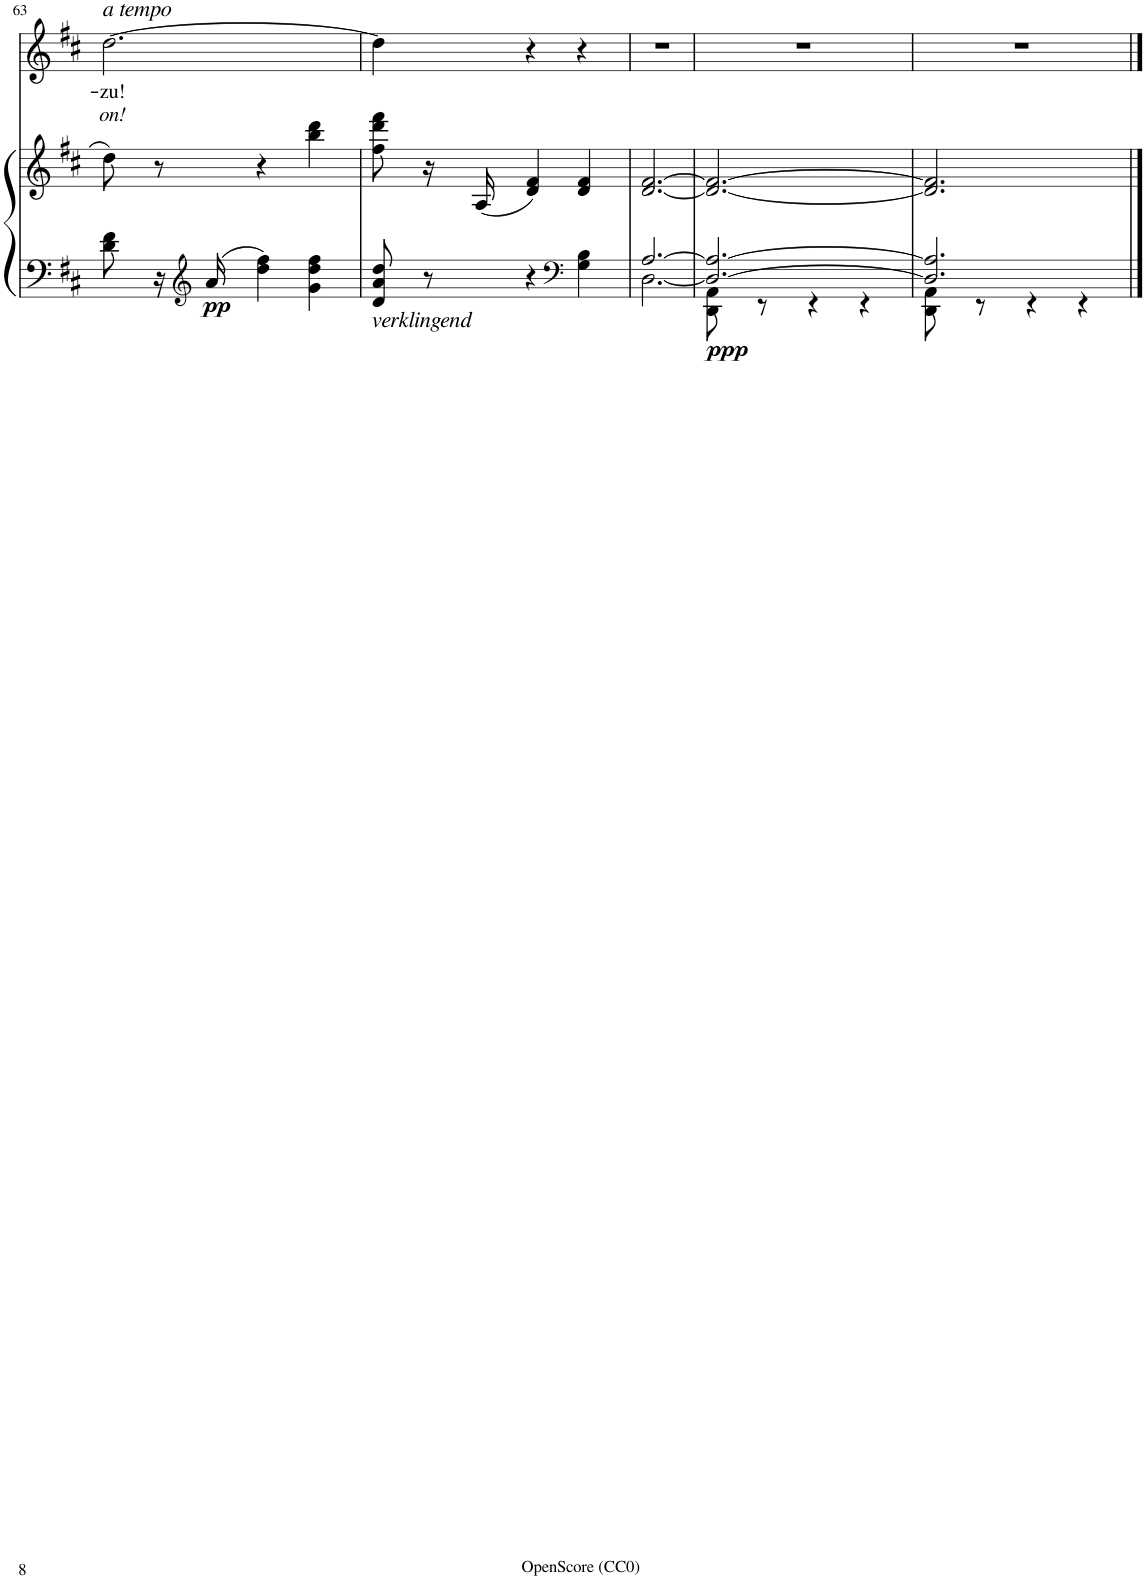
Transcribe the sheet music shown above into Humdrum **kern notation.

**kern	**kern	**dynam	**kern	**text	**text
*part2	*part2	*part2	*part1	*part1	*part1
*staff3	*staff2	*staff2/3	*staff1	*staff1	*staff1
*I"Piano	*	*	*I"Voice	*	*
*I'Pno	*	*	*	*	*
!!LO:PB:g=z
*clefF4	*clefG2	*	*clefG2	*	*
*k[f#c#]	*k[f#c#]	*	*k[f#c#]	*	*
*M3/4	*M3/4	*	*M3/4	*	*
=63	=63	=63	=63	=63	=63
!	!	!	!LO:TX:a:i:t=a tempo	!	!
!	!	!	!	!LO:LY:b	!LO:LY:b
8d\ 8f#\	8dd\	.	[2.dd\	zu!	on!
16r	8r	.	.	.	.
*clefG2	*	*	*	*	*
!	!	!LO:DY:b=2	!	!	!
16a/	.	pp	.	.	.
4dd\ 4ff#\	4r	.	.	.	.
4g\ 4dd\ 4ff#\	4bb\ 4ddd\	.	.	.	.
=64	=64	=64	=64	=64	=64
!LO:TX:b:i:t=verklingend	!	!	!	!	!
8d/ 8a/ 8dd/	8ff#\ 8ddd\ 8fff#\	.	4dd\]	.	.
8r	16r	.	.	.	.
.	(16A/	.	.	.	.
4r	4d/ 4f#/)	.	4r	.	.
*clefF4	*	*	*	*	*
4G\ 4B\	4d/ 4f#/	.	4r	.	.
=65	=65	=65	=65	=65	=65
*^	*	*	*	*	*
[2.A/	[2.D\	[2.d/ [2.f#/	.	2.r	.	.
=66	=66	=66	=66	=66	=66	=66
!	!	!	!LO:DY:b=2	!	!	!
2.D/_ 2.A/_	8DD\ 8AA\	2.d/_ 2.f#/_	ppp	2.r	.	.
.	8r	.	.	.	.	.
.	4r	.	.	.	.	.
.	4r	.	.	.	.	.
=67	=67	=67	=67	=67	=67	=67
2.D/] 2.A/]	8DD\ 8AA\	2.d/] 2.f#/]	.	2.r	.	.
.	8r	.	.	.	.	.
.	4r	.	.	.	.	.
.	4r	.	.	.	.	.
*v	*v	*	*	*	*	*
==	==	==	==	==	==
*-	*-	*-	*-	*-	*-
